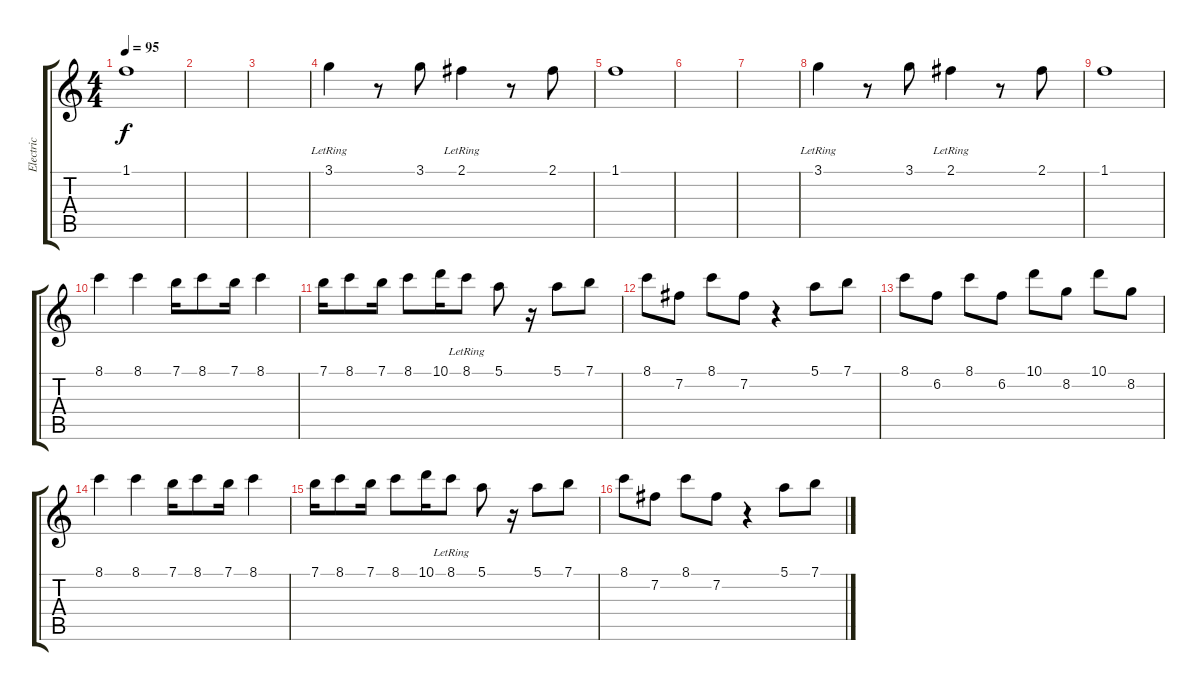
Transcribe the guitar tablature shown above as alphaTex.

\track ("Electric" "Electric") {instrument electricguitarclean}
\staff {score tabs}
\tuning (E4 B3 G3 D3 A2 E2) {hide}
\ts (4 4)
\tempo 95
\clef g2
\ks c
1.1.1{dy f} |
|
|
3.1{lr}.4 r.8 3.1.8 2.1{lr}.4 r.8 2.1.8 |
1.1.1 |
|
|
3.1{lr}.4 r.8 3.1.8 2.1{lr}.4 r.8 2.1.8 |
1.1.1 |
8.1.4 8.1.4 7.1.16 8.1.8 7.1.16 8.1.4 |
7.1.16 8.1.8 7.1.16 8.1.8 10.1.16 8.1{lr}.8 5.1.8 r.16 5.1.8 7.1.8 |
8.1.8 7.2.8 8.1.8 7.2.8 r.4 5.1.8 7.1.8 |
8.1.8 6.2.8 8.1.8 6.2.8 10.1.8 8.2.8 10.1.8 8.2.8 |
8.1.4 8.1.4 7.1.16 8.1.8 7.1.16 8.1.4 |
7.1.16 8.1.8 7.1.16 8.1.8 10.1.16 8.1{lr}.8 5.1.8 r.16 5.1.8 7.1.8 |
8.1.8 7.2.8 8.1.8 7.2.8 r.4 5.1.8 7.1.8
